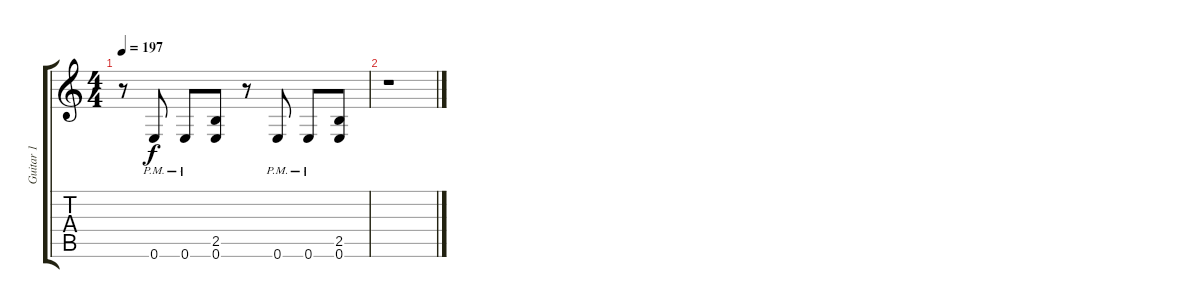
\track ("Guitar 1" "Guitar 1") {instrument distortionguitar}
\staff {score tabs}
\tuning (E4 B3 G3 D3 A2 E2) {hide}
\ts (4 4)
\tempo 197
\clef g2
\ks c
r.8{dy f} 0.6{pm}.8 0.6{pm}.8 (2.5 0.6).8 r.8 0.6{pm}.8 0.6{pm}.8 (2.5 0.6).8 |
r.1
